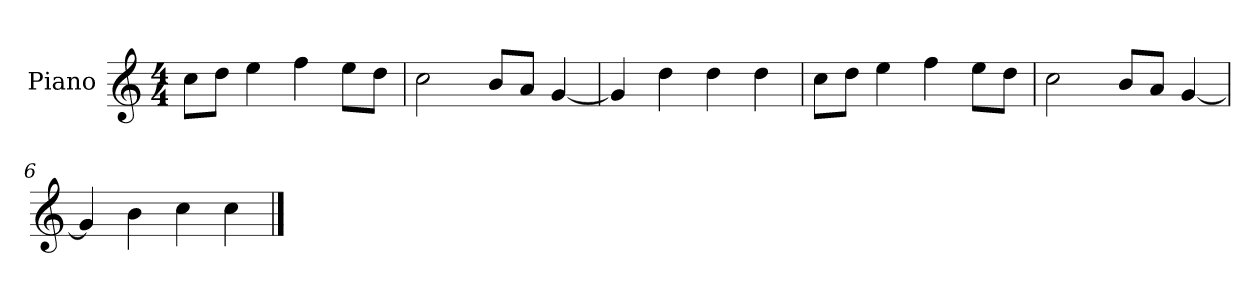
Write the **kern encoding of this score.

**kern
*part1
*staff1
*I"Piano
*I'P-no
*clefG2
*k[]
*M4/4
*MM90
=1
8cc\L
8dd\J
4ee\
4ff\
8ee\L
8dd\J
=2
2cc\
8b/L
8a/J
[4g/
=3
4g/]
4dd\
4dd\
4dd\
=4
8cc\L
8dd\J
4ee\
4ff\
8ee\L
8dd\J
=5
2cc\
8b/L
8a/J
[4g/
=6
4g/]
4b\
4cc\
4cc\
==
*-
